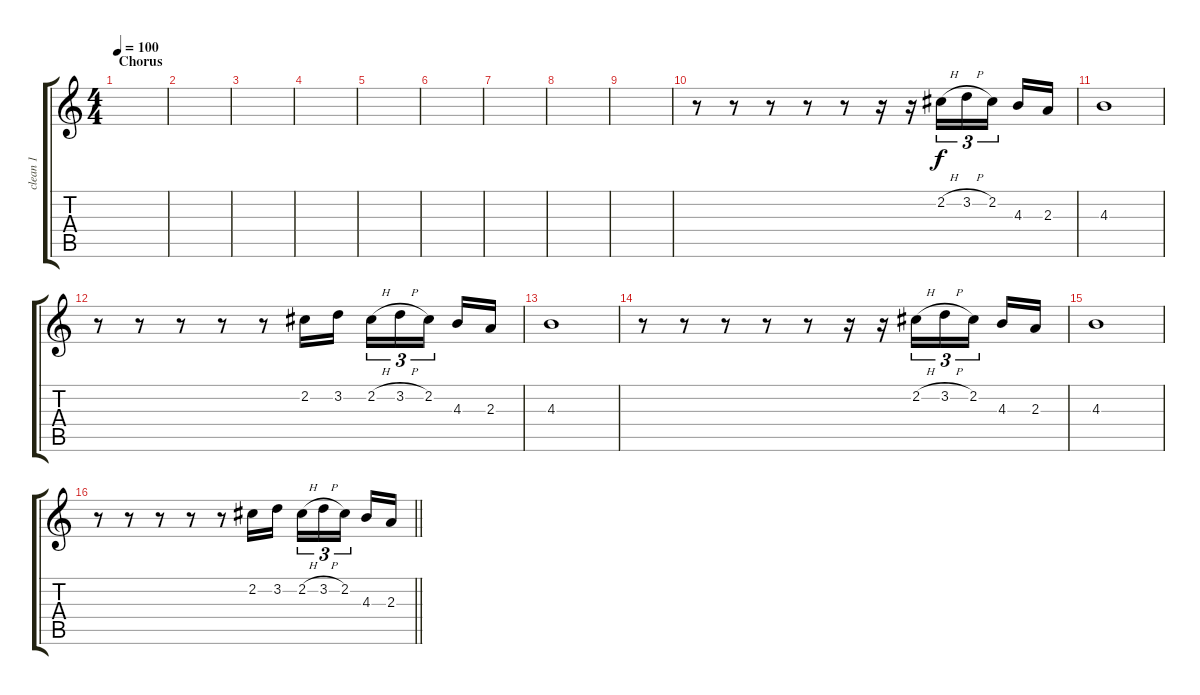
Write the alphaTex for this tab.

\track ("clean 1" "clean 1") {instrument electricguitarjazz}
\staff {score tabs}
\tuning (E4 B3 G3 D3 A2 E2) {hide}
\ts (4 4)
\section ("" "Chorus")
\tempo 100
\clef g2
\ks c
|
|
|
|
|
|
|
|
|
r.8 r.8 r.8 r.8 r.8 r.16 r.16 2.2{h}.16{tu (3 2)} 3.2{h}.16{tu (3 2)} 2.2.16{tu (3 2) beam splitsecondary} 4.3.16 2.3.16 |
4.3.1 |
r.8 r.8 r.8 r.8 r.8 2.2.16 3.2.16 2.2{h}.16{tu (3 2)} 3.2{h}.16{tu (3 2)} 2.2.16{tu (3 2) beam splitsecondary} 4.3.16 2.3.16 |
4.3.1 |
r.8 r.8 r.8 r.8 r.8 r.16 r.16 2.2{h}.16{tu (3 2)} 3.2{h}.16{tu (3 2)} 2.2.16{tu (3 2) beam splitsecondary} 4.3.16 2.3.16 |
4.3.1 |
\barLineRight lightlight
r.8 r.8 r.8 r.8 r.8 2.2.16 3.2.16 2.2{h}.16{tu (3 2)} 3.2{h}.16{tu (3 2)} 2.2.16{tu (3 2) beam splitsecondary} 4.3.16 2.3.16
